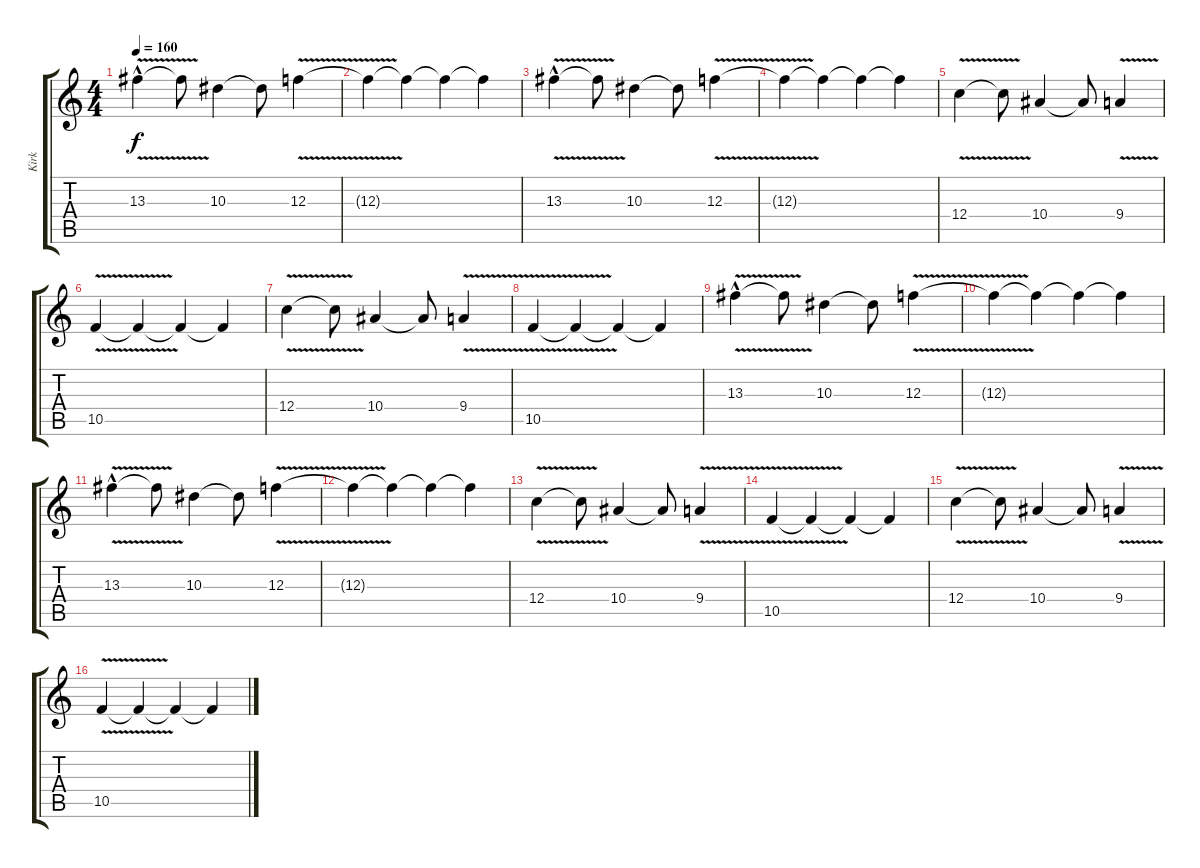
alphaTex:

\track ("Kirk" "Kirk") {instrument distortionguitar}
\staff {score tabs}
\tuning (D4 A3 F3 C3 G2 C2) {hide}
\ts (4 4)
\tempo 160
\clef g2
\ks c
13.3{v hac}.4{dy f instrument overdrivenguitar} 13.3{t}.8 10.3.4 10.3{t}.8 12.3{v}.4 |
12.3{t}.4 12.3{t}.4 12.3{t}.4 12.3{t}.4 |
13.3{v hac}.4{instrument overdrivenguitar} 13.3{t}.8 10.3.4 10.3{t}.8 12.3{v}.4 |
12.3{t}.4 12.3{t}.4 12.3{t}.4 12.3{t}.4 |
12.4{v}.4{instrument overdrivenguitar} 12.4{t}.8 10.4.4 10.4{t}.8 9.4{v}.4 |
10.5{v}.4 10.5{t}.4 10.5{t}.4 10.5{t}.4 |
12.4{v}.4{instrument overdrivenguitar} 12.4{t}.8 10.4.4 10.4{t}.8 9.4{v}.4 |
10.5{v}.4 10.5{t}.4 10.5{t}.4 10.5{t}.4 |
13.3{v hac}.4{instrument overdrivenguitar} 13.3{t}.8 10.3.4 10.3{t}.8 12.3{v}.4 |
12.3{t}.4 12.3{t}.4 12.3{t}.4 12.3{t}.4 |
13.3{v hac}.4{instrument overdrivenguitar} 13.3{t}.8 10.3.4 10.3{t}.8 12.3{v}.4 |
12.3{t}.4 12.3{t}.4 12.3{t}.4 12.3{t}.4 |
12.4{v}.4{instrument overdrivenguitar} 12.4{t}.8 10.4.4 10.4{t}.8 9.4{v}.4 |
10.5{v}.4 10.5{t}.4 10.5{t}.4 10.5{t}.4 |
12.4{v}.4{instrument overdrivenguitar} 12.4{t}.8 10.4.4 10.4{t}.8 9.4{v}.4 |
10.5{v}.4 10.5{t}.4 10.5{t}.4 10.5{t}.4
